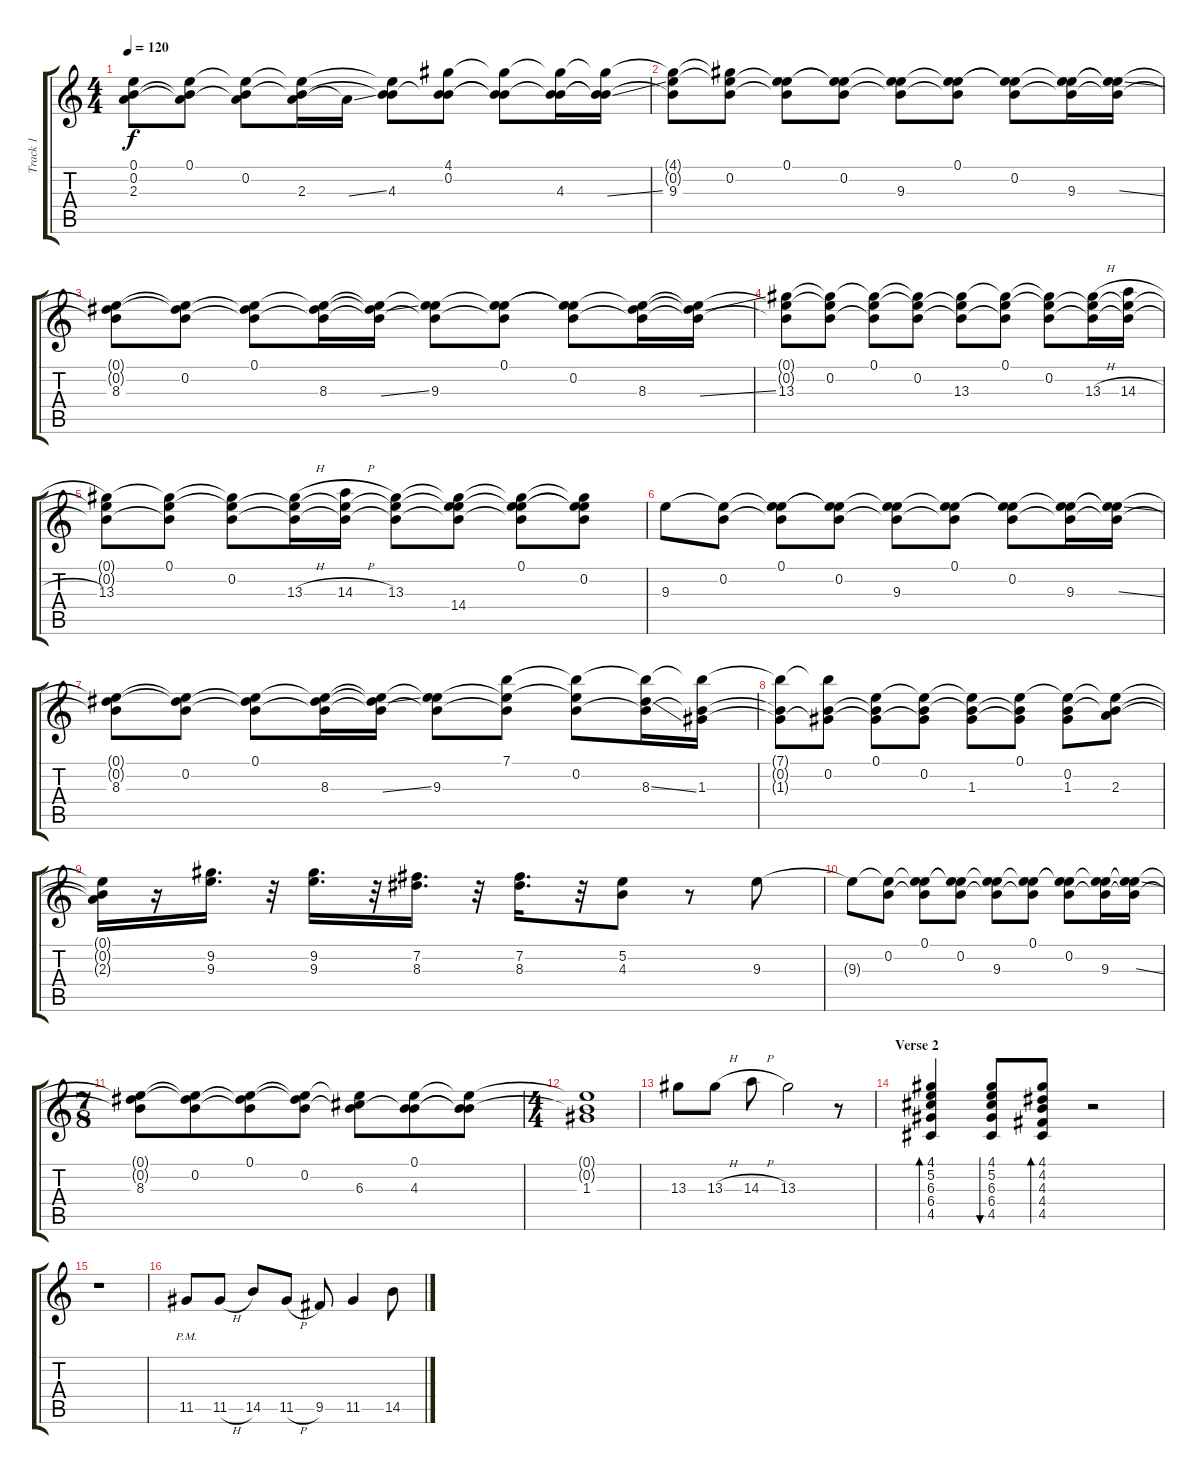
\track ("Track 1" "Track 1") {instrument distortionguitar}
\staff {score tabs}
\tuning (E4 B3 G3 D3 A2 E2) {hide}
\ts (4 4)
\tempo 120
\clef g2
\ks c
(0.1{t} 0.2{t} 2.3).8{dy f} (0.1 0.2{t} 2.3{t}).8 (0.1{t} 0.2 2.3{t}).8 (0.1{t} 0.2{t} 2.3).16 2.3{ss t}.16 (0.1{t} 0.2{t} 4.3).8 (4.1 0.2 4.3{t}).8 (4.1{t} 0.2{t} 4.3{t}).8 (4.1{t} 0.2{t} 4.3).16 (4.1{t} 0.2{t} 4.3{ss t}).16 |
(4.1{t} 0.2{t} 9.3).8 (4.1{t} 0.2 9.3{t}).8 (0.1 0.2{t} 9.3{t}).8 (0.1{t} 0.2 9.3{t}).8 (0.1{t} 0.2{t} 9.3).8 (0.1 0.2{t} 9.3{t}).8 (0.1{t} 0.2 9.3{t}).8 (0.1{t} 0.2{t} 9.3).16 (0.1{t} 0.2{t} 9.3{ss t}).16 |
(0.1{t} 0.2{t} 8.3).8 (0.1{t} 0.2 8.3{t}).8 (0.1 0.2{t} 8.3{t}).8 (0.1{t} 0.2{t} 8.3).16 (0.1{t} 0.2{t} 8.3{ss t}).16 (0.1{t} 0.2{t} 9.3).8 (0.1 0.2{t} 9.3{t}).8 (0.1{t} 0.2 9.3{t}).8 (0.1{t} 0.2{t} 8.3).16 (0.1{t} 0.2{t} 8.3{ss t}).16 |
(0.1{t} 0.2{t} 13.3).8 (0.1{t} 0.2 13.3{t}).8 (0.1 0.2{t} 13.3{t}).8 (0.1{t} 0.2 13.3{t}).8 (0.1{t} 0.2{t} 13.3).8 (0.1 0.2{t} 13.3{t}).8 (0.1{t} 0.2 13.3{t}).8 (0.1{t} 0.2{t} 13.3{h}).16 (0.1{t} 0.2{t} 14.3{h}).16 |
(0.1{t} 0.2{t} 13.3).8 (0.1 0.2{t} 13.3{t}).8 (0.1{t} 0.2 13.3{t}).8 (0.1{t} 0.2{t} 13.3{h}).16 (0.1{t} 0.2{t} 14.3{h}).16 (0.1{t} 0.2{t} 13.3).8 (0.1{t} 0.2{t} 13.3{t} 14.4).8 (0.1 0.2{t} 13.3{t} 14.4{t}).8 (0.1{t} 0.2 13.3{t} 14.4{t}).8 |
9.3.8 (0.2 9.3{t}).8 (0.1 0.2{t} 9.3{t}).8 (0.1{t} 0.2 9.3{t}).8 (0.1{t} 0.2{t} 9.3).8 (0.1 0.2{t} 9.3{t}).8 (0.1{t} 0.2 9.3{t}).8 (0.1{t} 0.2{t} 9.3).16 (0.1{t} 0.2{t} 9.3{ss t}).16 |
(0.1{t} 0.2{t} 8.3).8 (0.1{t} 0.2 8.3{t}).8 (0.1 0.2{t} 8.3{t}).8 (0.1{t} 0.2{t} 8.3).16 (0.1{t} 0.2{t} 8.3{ss t}).16 (0.1{t} 0.2{t} 9.3).8 (7.1 0.2{t} 9.3{t}).8 (7.1{t} 0.2 9.3{t}).8 (7.1{t} 0.2{t} 8.3{ss}).16 (7.1{t} 0.2{t} 1.3).16 |
(7.1{t} 0.2{t} 1.3{t}).8 (7.1{t} 0.2 1.3{t}).8 (0.1 0.2{t} 1.3{t}).8 (0.1{t} 0.2 1.3{t}).8 (0.1{t} 0.2{t} 1.3).8 (0.1 0.2{t} 1.3{t}).8 (0.1{t} 0.2 1.3).8 (0.1{t} 0.2{t} 2.3).8 |
(0.1{t} 0.2{t} 2.3{t}).16 r.16 (9.2 9.3).16{d} r.32 (9.2 9.3).16{d} r.32 (7.2 8.3).16{d} r.32 (7.2 8.3).16{d} r.32 (5.2 4.3).8 r.8 9.3.8 |
9.3{t}.8 (0.2 9.3{t}).8 (0.1 0.2{t} 9.3{t}).8 (0.1{t} 0.2 9.3{t}).8 (0.1{t} 0.2{t} 9.3).8 (0.1 0.2{t} 9.3{t}).8 (0.1{t} 0.2 9.3{t}).8 (0.1{t} 0.2{t} 9.3).16 (0.1{t} 0.2{t} 9.3{ss t}).16 |
\ts (7 8)
(0.1{t} 0.2{t} 8.3).8 (0.1{t} 0.2 8.3{t}).8 (0.1 0.2{t} 8.3{t}).8 (0.1{t} 0.2 8.3{t}).8 (0.1{t} 0.2{t} 6.3).8 (0.1 0.2{t} 4.3).8 (0.1{t} 0.2{t} 4.3{t}).8 |
\ts (4 4)
(0.1{t} 0.2{t} 1.3).1 |
13.3.8 13.3{h}.8 14.3{h}.8 13.3.2 r.8 |
\section ("" "Verse 2")
(4.1 5.2 6.3 6.4 4.5).4{bd 120} (4.1 5.2 6.3 6.4 4.5).8{bu 120} (4.1 4.2 4.3 4.4 4.5).8{bd 120} r.2 |
r.1 |
11.5{pm}.8 11.5{h}.8 14.5.8 11.5{h}.8 9.5.8 11.5.4 14.5{h}.8
